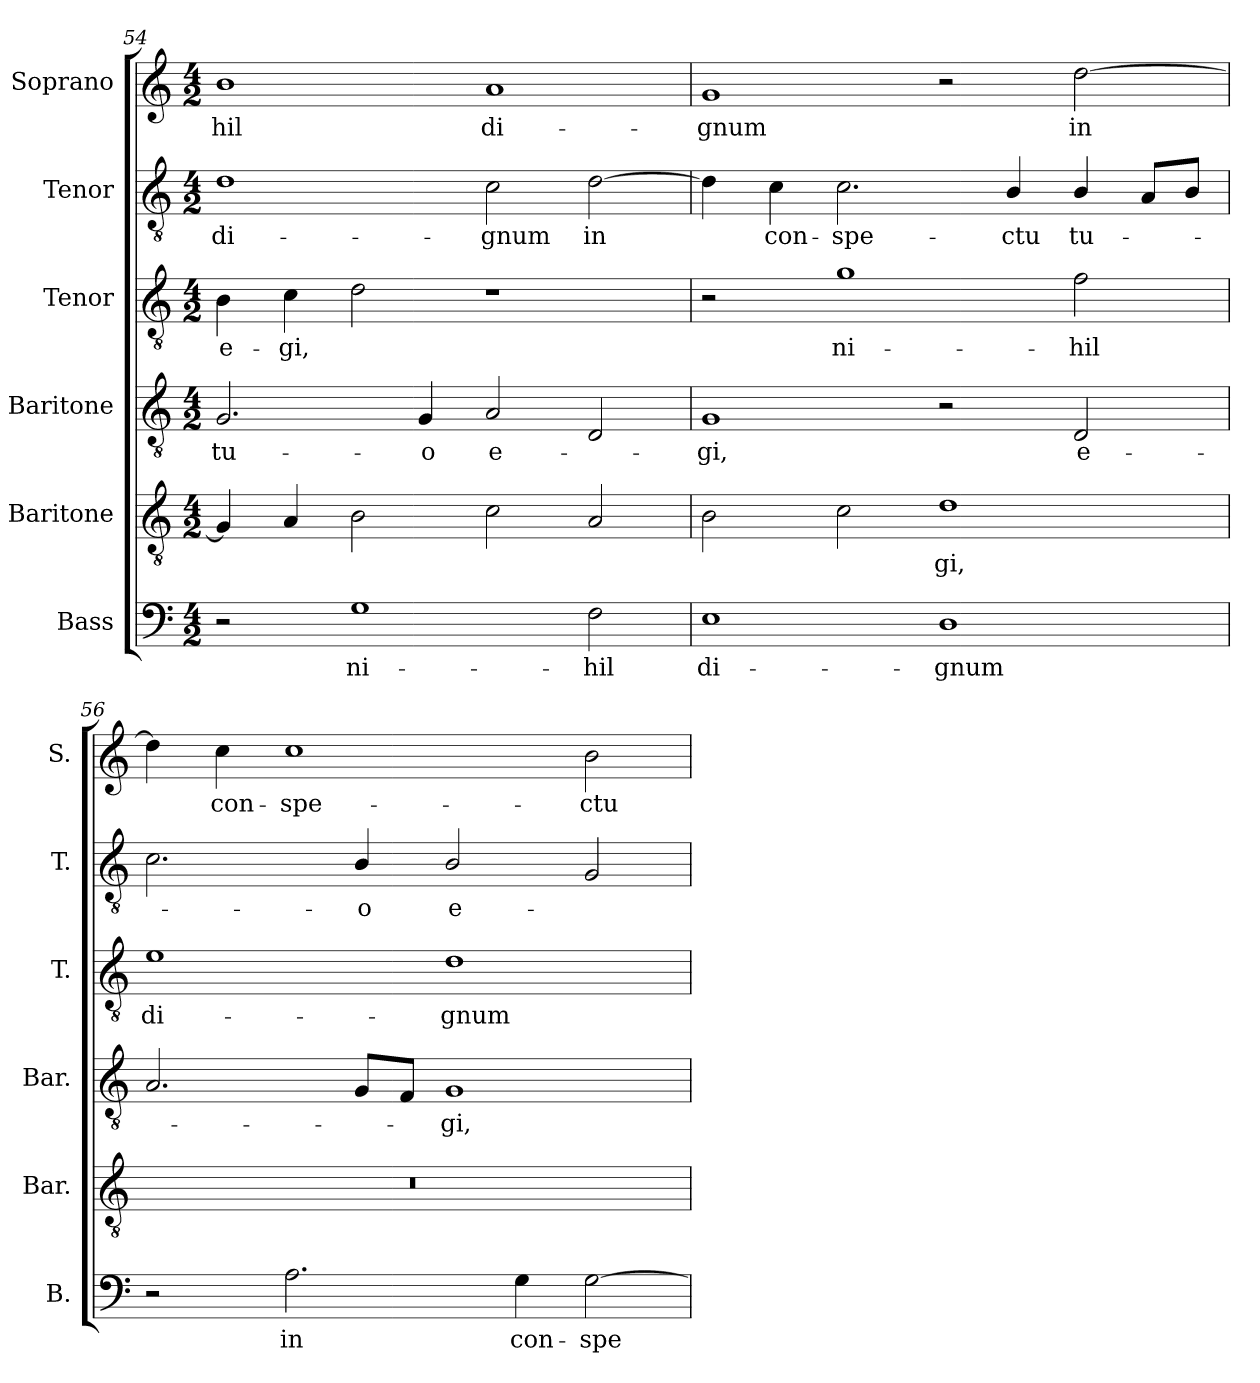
**kern	**text	**kern	**text	**kern	**text	**kern	**text	**kern	**text	**kern	**text
*part6	*part6	*part5	*part5	*part4	*part4	*part3	*part3	*part2	*part2	*part1	*part1
*staff6	*staff6	*staff5	*staff5	*staff4	*staff4	*staff3	*staff3	*staff2	*staff2	*staff1	*staff1
*I"Bass	*	*I"Baritone	*	*I"Baritone	*	*I"Tenor	*	*I"Tenor	*	*I"Soprano	*
*I'B.	*	*I'Bar.	*	*I'Bar.	*	*I'T.	*	*I'T.	*	*I'S.	*
*clefF4	*	*clefGv2	*	*clefGv2	*	*clefGv2	*	*clefGv2	*	*clefG2	*
*	*	*ITrd7c12	*	*ITrd7c12	*	*ITrd7c12	*	*ITrd7c12	*	*	*
*k[]	*	*k[]	*	*k[]	*	*k[]	*	*k[]	*	*k[]	*
*C:	*	*C:	*	*C:	*	*C:	*	*C:	*	*C:	*
*M4/2	*	*M4/2	*	*M4/2	*	*M4/2	*	*M4/2	*	*M4/2	*
=54	=54	=54	=54	=54	=54	=54	=54	=54	=54	=54	=54
!	!	!	!	!	!LO:LY:b:color=#000000	!	!	!	!	!	!
!	!	!	!	!	!	!	!LO:LY:b:color=#000000	!	!	!	!
!	!	!	!	!	!	!	!	!	!LO:LY:b:color=#000000	!	!
!	!	!	!	!	!	!	!	!	!	!	!LO:LY:b:color=#000000
2r	.	4GGi/]	.	2.GGi/	tu-	4BBi\	e-	1Di	di-	1bi	-hil
!	!	!	!	!	!	!	!LO:LY:b:color=#000000	!	!	!	!
.	.	4AAi/	.	.	.	4Ci\	-gi,	.	.	.	.
!	!LO:LY:b:color=#000000	!	!	!	!	!	!	!	!	!	!
1Gi	ni-	2BBi\	.	.	.	2Di\	.	.	.	.	.
!	!	!	!	!	!LO:LY:b:color=#000000	!	!	!	!	!	!
.	.	.	.	4GGi/	-o	.	.	.	.	.	.
!	!	!	!	!	!LO:LY:b:color=#000000	!	!	!	!	!	!
!	!	!	!	!	!	!	!	!	!LO:LY:b:color=#000000	!	!
!	!	!	!	!	!	!	!	!	!	!	!LO:LY:b:color=#000000
.	.	2Ci\	.	2AAi/	e-	1r	.	2Ci\	-gnum	1ai	di-
!	!LO:LY:b:color=#000000	!	!	!	!	!	!	!	!	!	!
!	!	!	!	!	!	!	!	!	!LO:LY:b:color=#000000	!	!
2Fi\	-hil	2AAi/	.	2DDi/	.	.	.	[2Di\	in	.	.
!!LO:LB:g=z
=55	=55	=55	=55	=55	=55	=55	=55	=55	=55	=55	=55
!	!LO:LY:b:color=#000000	!	!	!	!	!	!	!	!	!	!
!	!	!	!	!	!LO:LY:b:color=#000000	!	!	!	!	!	!
!	!	!	!	!	!	!	!	!	!	!	!LO:LY:b:color=#000000
1Ei	di-	2BBi\	.	1GGi	-gi,	2r	.	4Di\]	.	1gi	-gnum
!	!	!	!	!	!	!	!	!	!LO:LY:b:color=#000000	!	!
.	.	.	.	.	.	.	.	4Ci\	con-	.	.
!	!	!	!	!	!	!	!LO:LY:b:color=#000000	!	!	!	!
!	!	!	!	!	!	!	!	!	!LO:LY:b:color=#000000	!	!
.	.	2Ci\	.	.	.	1Gi	ni-	2.Ci\	-spe-	.	.
!	!LO:LY:b:color=#000000	!	!	!	!	!	!	!	!	!	!
!	!	!	!LO:LY:b:color=#000000	!	!	!	!	!	!	!	!
1Di	-gnum	1Di	-gi,	2r	.	.	.	.	.	2r	.
!	!	!	!	!	!	!	!	!	!LO:LY:b:color=#000000	!	!
.	.	.	.	.	.	.	.	4BBi/	-ctu	.	.
!	!	!	!	!	!LO:LY:b:color=#000000	!	!	!	!	!	!
!	!	!	!	!	!	!	!LO:LY:b:color=#000000	!	!	!	!
!	!	!	!	!	!	!	!	!	!LO:LY:b:color=#000000	!	!
!	!	!	!	!	!	!	!	!	!	!	!LO:LY:b:color=#000000
.	.	.	.	2DDi/	e-	2Fi\	-hil	4BBi/	tu-	[2ddi\	in
.	.	.	.	.	.	.	.	8AAi/L	.	.	.
.	.	.	.	.	.	.	.	8BBi/J	.	.	.
=56	=56	=56	=56	=56	=56	=56	=56	=56	=56	=56	=56
!	!	!LO:N:vis=1	!	!	!	!	!	!	!	!	!
!	!	!	!	!	!	!	!LO:LY:b:color=#000000	!	!	!	!
2r	.	0r	.	2.AAi/	.	1Ei	di-	2.Ci\	.	4ddi\]	.
!	!	!	!	!	!	!	!	!	!	!	!LO:LY:b:color=#000000
.	.	.	.	.	.	.	.	.	.	4cci\	con-
!	!LO:LY:b:color=#000000	!	!	!	!	!	!	!	!	!	!
!	!	!	!	!	!	!	!	!	!	!	!LO:LY:b:color=#000000
2.Ai\	in	.	.	.	.	.	.	.	.	1cci	-spe-
!	!	!	!	!	!	!	!	!	!LO:LY:b:color=#000000	!	!
.	.	.	.	8GGi/L	.	.	.	4BBi/	-o	.	.
.	.	.	.	8FFi/J	.	.	.	.	.	.	.
!	!	!	!	!	!LO:LY:b:color=#000000	!	!	!	!	!	!
!	!	!	!	!	!	!	!LO:LY:b:color=#000000	!	!	!	!
!	!	!	!	!	!	!	!	!	!LO:LY:b:color=#000000	!	!
.	.	.	.	1GGi	-gi,	1Di	-gnum	2BBi/	e-	.	.
!	!LO:LY:b:color=#000000	!	!	!	!	!	!	!	!	!	!
4Gi\	con-	.	.	.	.	.	.	.	.	.	.
!	!LO:LY:b:color=#000000	!	!	!	!	!	!	!	!	!	!
!	!	!	!	!	!	!	!	!	!	!	!LO:LY:b:color=#000000
[2Gi\	-spe-	.	.	.	.	.	.	2GGi/	.	2bi\	-ctu
=	=	=	=	=	=	=	=	=	=	=	=
*-	*-	*-	*-	*-	*-	*-	*-	*-	*-	*-	*-
